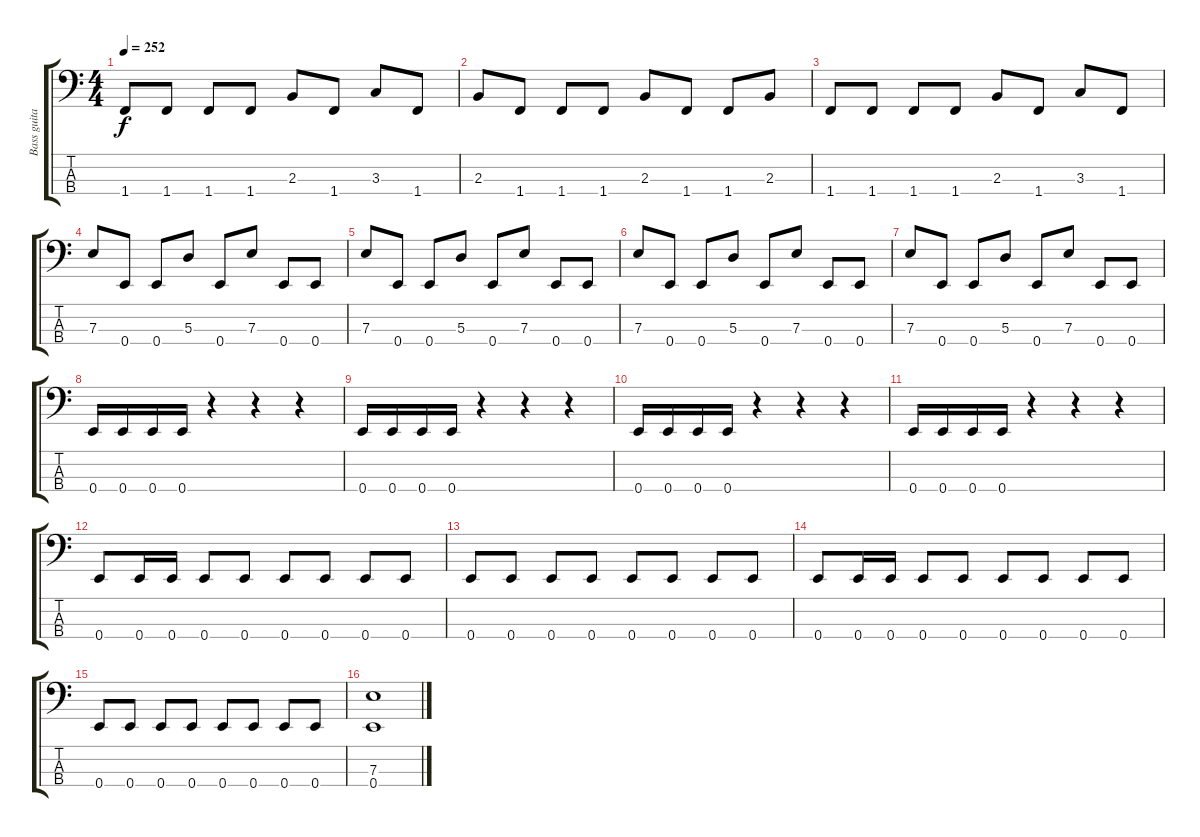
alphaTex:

\track ("Bass guitar" "Bass guita") {instrument electricbassfinger}
\staff {score tabs}
\tuning (G2 D2 A1 E1) {hide}
\ts (4 4)
\tempo 252
\clef f4
\ks c
1.4.8{dy f} 1.4.8 1.4.8 1.4.8 2.3.8 1.4.8 3.3.8 1.4.8 |
2.3.8 1.4.8 1.4.8 1.4.8 2.3.8 1.4.8 1.4.8 2.3.8 |
1.4.8 1.4.8 1.4.8 1.4.8 2.3.8 1.4.8 3.3.8 1.4.8 |
7.3.8 0.4.8 0.4.8 5.3.8 0.4.8 7.3.8 0.4.8 0.4.8 |
7.3.8 0.4.8 0.4.8 5.3.8 0.4.8 7.3.8 0.4.8 0.4.8 |
7.3.8 0.4.8 0.4.8 5.3.8 0.4.8 7.3.8 0.4.8 0.4.8 |
7.3.8 0.4.8 0.4.8 5.3.8 0.4.8 7.3.8 0.4.8 0.4.8 |
0.4.16 0.4.16 0.4.16 0.4.16 r.4 r.4 r.4 |
0.4.16 0.4.16 0.4.16 0.4.16 r.4 r.4 r.4 |
0.4.16 0.4.16 0.4.16 0.4.16 r.4 r.4 r.4 |
0.4.16 0.4.16 0.4.16 0.4.16 r.4 r.4 r.4 |
0.4.8 0.4.16 0.4.16 0.4.8 0.4.8 0.4.8 0.4.8 0.4.8 0.4.8 |
0.4.8 0.4.8 0.4.8 0.4.8 0.4.8 0.4.8 0.4.8 0.4.8 |
0.4.8 0.4.16 0.4.16 0.4.8 0.4.8 0.4.8 0.4.8 0.4.8 0.4.8 |
0.4.8 0.4.8 0.4.8 0.4.8 0.4.8 0.4.8 0.4.8 0.4.8 |
(7.3 0.4).1
